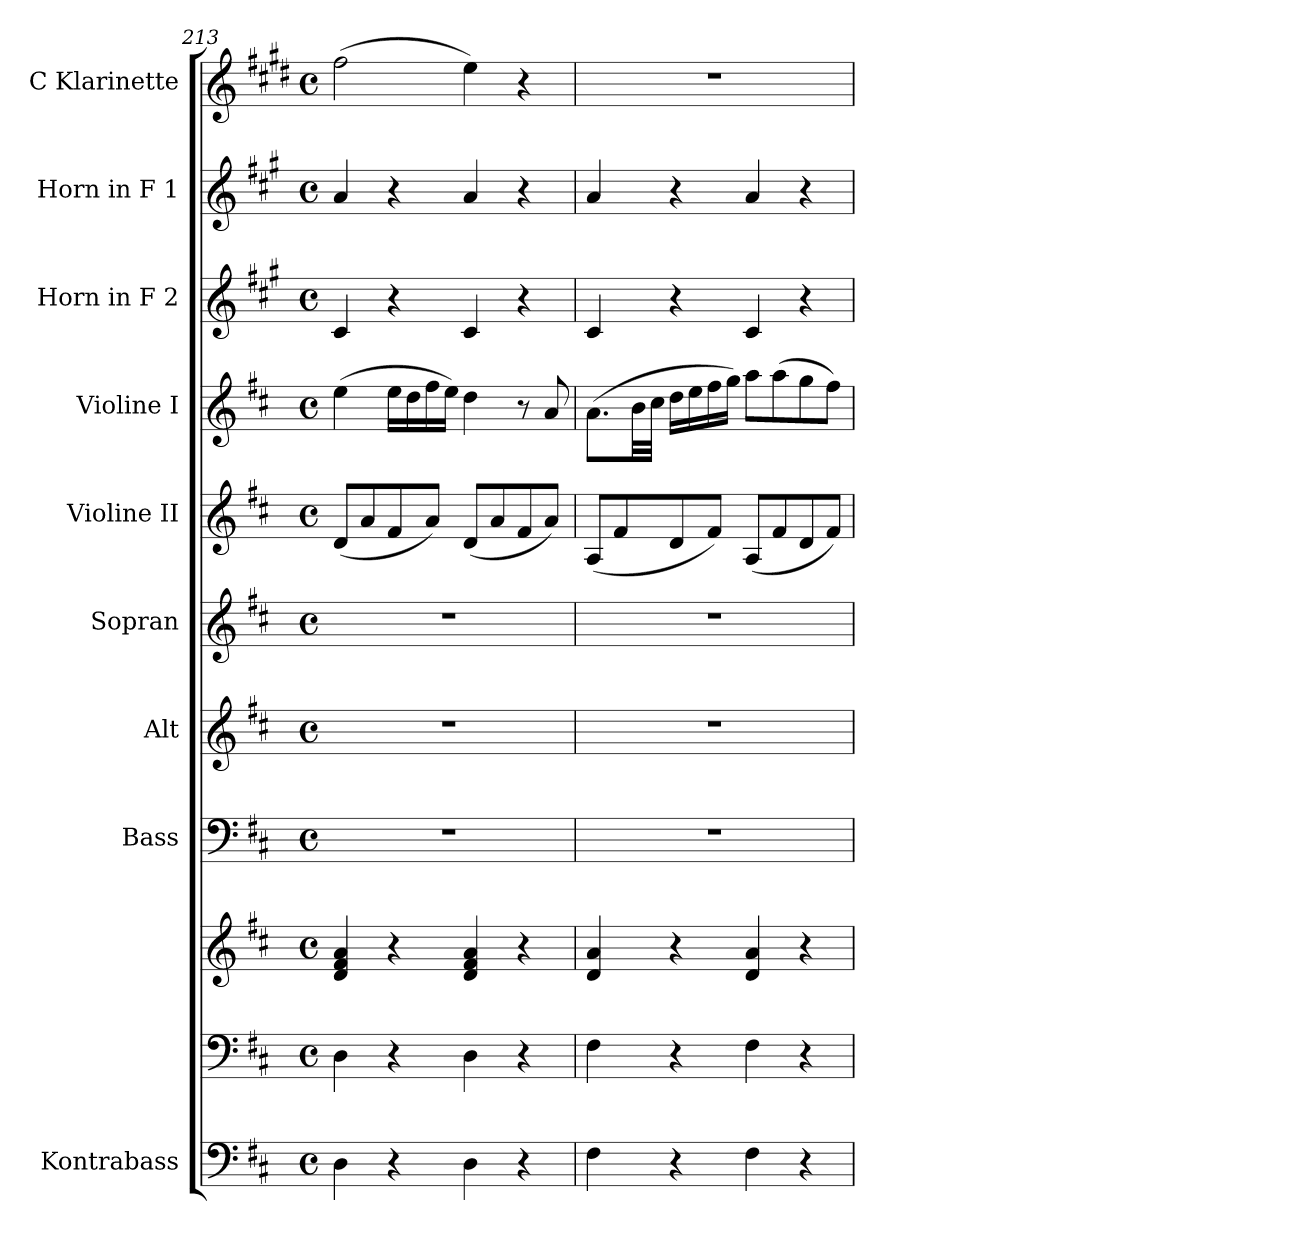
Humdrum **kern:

**kern	**kern	**kern	**kern	**kern	**kern	**kern	**kern	**kern	**kern	**kern
*part10	*part9	*part9	*part8	*part7	*part6	*part5	*part4	*part3	*part2	*part1
*staff11	*staff10	*staff9	*staff8	*staff7	*staff6	*staff5	*staff4	*staff3	*staff2	*staff1
*I"Kontrabass	*	*	*I"Bass	*I"Alt	*I"Sopran	*I"Violine II	*I"Violine I	*I"Horn in F 2	*I"Horn in F 1	*I"C Klarinette
*I'Kb.	*	*	*I'B.	*I'A.	*I'S.	*I'Vl. II	*I'Vl. I	*	*	*I'Kl.
*clefF4	*clefF4	*clefG2	*clefF4	*clefG2	*clefG2	*clefG2	*clefG2	*clefG2	*clefG2	*clefG2
*ITrd7c12	*	*	*	*	*	*	*	*ITrd4c7	*ITrd4c7	*ITrd1c2
*k[f#c#]	*k[f#c#]	*k[f#c#]	*k[f#c#]	*k[f#c#]	*k[f#c#]	*k[f#c#]	*k[f#c#]	*k[f#c#]	*k[f#c#]	*k[f#c#]
*D:	*D:	*D:	*D:	*D:	*D:	*D:	*D:	*D:	*D:	*D:
*M4/4	*M4/4	*M4/4	*M4/4	*M4/4	*M4/4	*M4/4	*M4/4	*M4/4	*M4/4	*M4/4
*met(c)	*met(c)	*met(c)	*met(c)	*met(c)	*met(c)	*met(c)	*met(c)	*met(c)	*met(c)	*met(c)
=213	=213	=213	=213	=213	=213	=213	=213	=213	=213	=213
4DD\	4D\	4d/ 4f#/ 4a/	1r	1r	1r	(<8d/L	(>4ee\	4F#/	4d/	(>2ee\
.	.	.	.	.	.	8a/	.	.	.	.
4r	4r	4r	.	.	.	8f#/	16ee\LL	4r	4r	.
.	.	.	.	.	.	.	16dd\	.	.	.
.	.	.	.	.	.	8a/J)	16ff#\	.	.	.
.	.	.	.	.	.	.	16ee\JJ)	.	.	.
4DD\	4D\	4d/ 4f#/ 4a/	.	.	.	(<8d/L	4dd\	4F#/	4d/	4dd\)
.	.	.	.	.	.	8a/	.	.	.	.
4r	4r	4r	.	.	.	8f#/	8r	4r	4r	4r
.	.	.	.	.	.	8a/J)	8a/	.	.	.
!!LO:PB:g=z
=214	=214	=214	=214	=214	=214	=214	=214	=214	=214	=214
4FF#\	4F#\	4d/ 4a/	1r	1r	1r	(<8A/L	(>8.a\L	4F#/	4d/	1r
.	.	.	.	.	.	8f#/	.	.	.	.
.	.	.	.	.	.	.	32b\LL	.	.	.
.	.	.	.	.	.	.	32cc#\JJJ	.	.	.
4r	4r	4r	.	.	.	8d/	16dd\LL	4r	4r	.
.	.	.	.	.	.	.	16ee\	.	.	.
.	.	.	.	.	.	8f#/J)	16ff#\	.	.	.
.	.	.	.	.	.	.	16gg\JJ)	.	.	.
4FF#\	4F#\	4d/ 4a/	.	.	.	(<8A/L	8aa\L	4F#/	4d/	.
.	.	.	.	.	.	8f#/	(>8aa\	.	.	.
4r	4r	4r	.	.	.	8d/	8gg\	4r	4r	.
.	.	.	.	.	.	8f#/J)	8ff#\J)	.	.	.
=	=	=	=	=	=	=	=	=	=	=
*-	*-	*-	*-	*-	*-	*-	*-	*-	*-	*-
